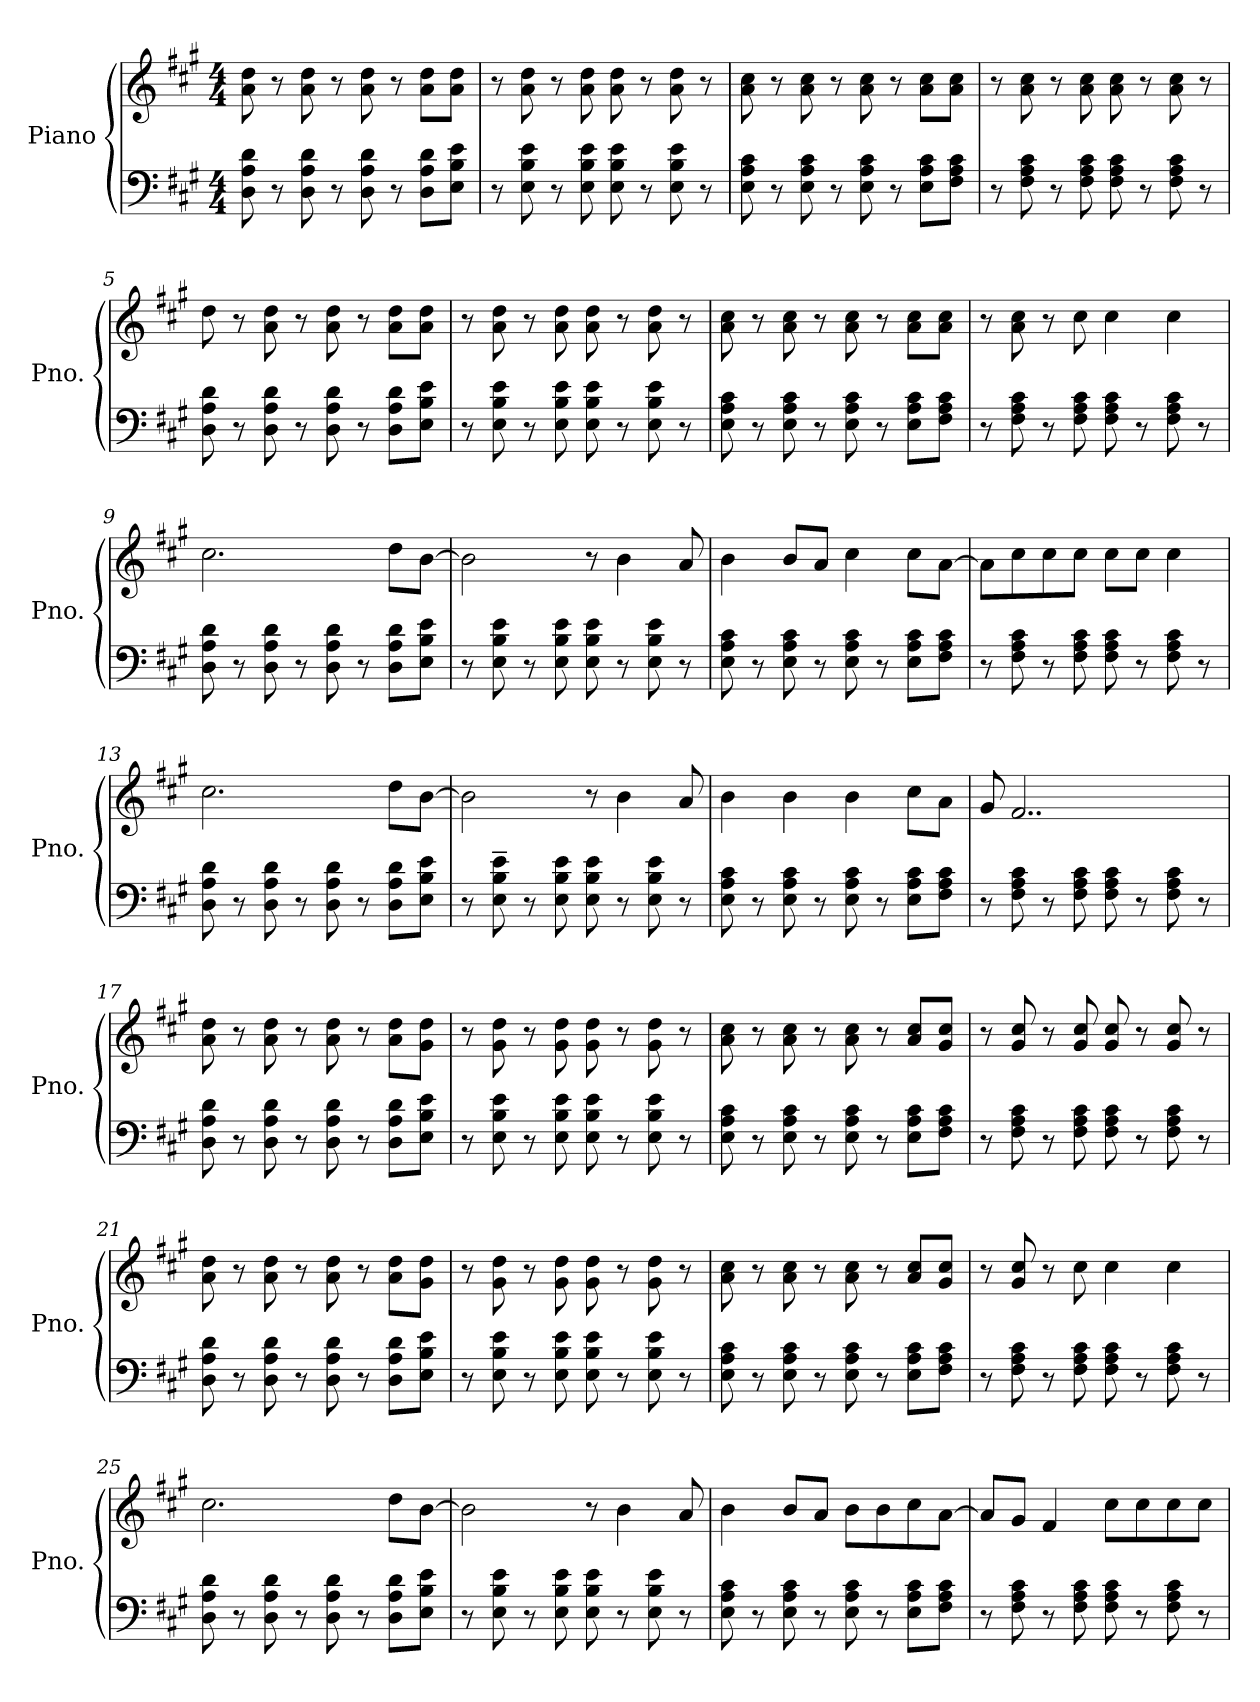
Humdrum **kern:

**kern	**kern
*part1	*part1
*staff2	*staff1
*I"Piano	*
*I'Pno.	*
*clefF4	*clefG2
*k[f#c#g#]	*k[f#c#g#]
*M4/4	*M4/4
=1	=1
8D\ 8A\ 8d\	8a\ 8dd\
8r	8r
8D\ 8A\ 8d\	8a\ 8dd\
8r	8r
8D\ 8A\ 8d\	8a\ 8dd\
8r	8r
8D\ 8A\ 8d\L	8a\ 8dd\L
8E\ 8B\ 8e\J	8a\ 8dd\J
=2	=2
8r	8r
8E\ 8B\ 8e\	8a\ 8dd\
8r	8r
8E\ 8B\ 8e\	8a\ 8dd\
8E\ 8B\ 8e\	8a\ 8dd\
8r	8r
8E\ 8B\ 8e\	8a\ 8dd\
8r	8r
=3	=3
8E\ 8A\ 8c#\	8a\ 8cc#\
8r	8r
8E\ 8A\ 8c#\	8a\ 8cc#\
8r	8r
8E\ 8A\ 8c#\	8a\ 8cc#\
8r	8r
8E\ 8A\ 8c#\L	8a\ 8cc#\L
8F#\ 8A\ 8c#\J	8a\ 8cc#\J
=4	=4
8r	8r
8F#\ 8A\ 8c#\	8a\ 8cc#\
8r	8r
8F#\ 8A\ 8c#\	8a\ 8cc#\
8F#\ 8A\ 8c#\	8a\ 8cc#\
8r	8r
8F#\ 8A\ 8c#\	8a\ 8cc#\
8r	8r
=5	=5
8D\ 8A\ 8d\	8dd\
8r	8r
8D\ 8A\ 8d\	8a\ 8dd\
8r	8r
8D\ 8A\ 8d\	8a\ 8dd\
8r	8r
8D\ 8A\ 8d\L	8a\ 8dd\L
8E\ 8B\ 8e\J	8a\ 8dd\J
=6	=6
8r	8r
8E\ 8B\ 8e\	8a\ 8dd\
8r	8r
8E\ 8B\ 8e\	8a\ 8dd\
8E\ 8B\ 8e\	8a\ 8dd\
8r	8r
8E\ 8B\ 8e\	8a\ 8dd\
8r	8r
!!LO:LB:g=z
=7	=7
8E\ 8A\ 8c#\	8a\ 8cc#\
8r	8r
8E\ 8A\ 8c#\	8a\ 8cc#\
8r	8r
8E\ 8A\ 8c#\	8a\ 8cc#\
8r	8r
8E\ 8A\ 8c#\L	8a\ 8cc#\L
8F#\ 8A\ 8c#\J	8a\ 8cc#\J
=8	=8
8r	8r
8F#\ 8A\ 8c#\	8a\ 8cc#\
8r	8r
8F#\ 8A\ 8c#\	8cc#\
8F#\ 8A\ 8c#\	4cc#\
8r	.
8F#\ 8A\ 8c#\	4cc#\
8r	.
=9	=9
8D\ 8A\ 8d\	2.cc#\
8r	.
8D\ 8A\ 8d\	.
8r	.
8D\ 8A\ 8d\	.
8r	.
8D\ 8A\ 8d\L	8dd\L
8E\ 8B\ 8e\J	[8b\J
=10	=10
8r	2b\]
8E\ 8B\ 8e\	.
8r	.
8E\ 8B\ 8e\	.
8E\ 8B\ 8e\	8r
8r	4b\
8E\ 8B\ 8e\	.
8r	8a/
=11	=11
8E\ 8A\ 8c#\	4b\
8r	.
8E\ 8A\ 8c#\	8b/L
8r	8a/J
8E\ 8A\ 8c#\	4cc#\
8r	.
8E\ 8A\ 8c#\L	8cc#\L
8F#\ 8A\ 8c#\J	[8a\J
=12	=12
8r	8a\L]
8F#\ 8A\ 8c#\	8cc#\
8r	8cc#\
8F#\ 8A\ 8c#\	8cc#\J
8F#\ 8A\ 8c#\	8cc#\L
8r	8cc#\J
8F#\ 8A\ 8c#\	4cc#\
8r	.
!!LO:LB:g=z
=13	=13
8D\ 8A\ 8d\	2.cc#\
8r	.
8D\ 8A\ 8d\	.
8r	.
8D\ 8A\ 8d\	.
8r	.
8D\ 8A\ 8d\L	8dd\L
8E\ 8B\ 8e\J	[8b\J
=14	=14
8r	2b\]
8E\~ 8B\~ 8e\~	.
8r	.
8E\ 8B\ 8e\	.
8E\ 8B\ 8e\	8r
8r	4b\
8E\ 8B\ 8e\	.
8r	8a/
=15	=15
8E\ 8A\ 8c#\	4b\
8r	.
8E\ 8A\ 8c#\	4b\
8r	.
8E\ 8A\ 8c#\	4b\
8r	.
8E\ 8A\ 8c#\L	8cc#\L
8F#\ 8A\ 8c#\J	8a\J
=16	=16
8r	8g#/
8F#\ 8A\ 8c#\	2..f#/
8r	.
8F#\ 8A\ 8c#\	.
8F#\ 8A\ 8c#\	.
8r	.
8F#\ 8A\ 8c#\	.
8r	.
=17	=17
8D\ 8A\ 8d\	8a\ 8dd\
8r	8r
8D\ 8A\ 8d\	8a\ 8dd\
8r	8r
8D\ 8A\ 8d\	8a\ 8dd\
8r	8r
8D\ 8A\ 8d\L	8a\ 8dd\L
8E\ 8B\ 8e\J	8g#\ 8dd\J
=18	=18
8r	8r
8E\ 8B\ 8e\	8g#\ 8dd\
8r	8r
8E\ 8B\ 8e\	8g#\ 8dd\
8E\ 8B\ 8e\	8g#\ 8dd\
8r	8r
8E\ 8B\ 8e\	8g#\ 8dd\
8r	8r
!!LO:LB:g=z
=19	=19
8E\ 8A\ 8c#\	8a\ 8cc#\
8r	8r
8E\ 8A\ 8c#\	8a\ 8cc#\
8r	8r
8E\ 8A\ 8c#\	8a\ 8cc#\
8r	8r
8E\ 8A\ 8c#\L	8a/ 8cc#/L
8F#\ 8A\ 8c#\J	8g#/ 8cc#/J
=20	=20
8r	8r
8F#\ 8A\ 8c#\	8g#/ 8cc#/
8r	8r
8F#\ 8A\ 8c#\	8g#/ 8cc#/
8F#\ 8A\ 8c#\	8g#/ 8cc#/
8r	8r
8F#\ 8A\ 8c#\	8g#/ 8cc#/
8r	8r
=21	=21
8D\ 8A\ 8d\	8a\ 8dd\
8r	8r
8D\ 8A\ 8d\	8a\ 8dd\
8r	8r
8D\ 8A\ 8d\	8a\ 8dd\
8r	8r
8D\ 8A\ 8d\L	8a\ 8dd\L
8E\ 8B\ 8e\J	8g#\ 8dd\J
=22	=22
8r	8r
8E\ 8B\ 8e\	8g#\ 8dd\
8r	8r
8E\ 8B\ 8e\	8g#\ 8dd\
8E\ 8B\ 8e\	8g#\ 8dd\
8r	8r
8E\ 8B\ 8e\	8g#\ 8dd\
8r	8r
=23	=23
8E\ 8A\ 8c#\	8a\ 8cc#\
8r	8r
8E\ 8A\ 8c#\	8a\ 8cc#\
8r	8r
8E\ 8A\ 8c#\	8a\ 8cc#\
8r	8r
8E\ 8A\ 8c#\L	8a/ 8cc#/L
8F#\ 8A\ 8c#\J	8g#/ 8cc#/J
=24	=24
8r	8r
8F#\ 8A\ 8c#\	8g#/ 8cc#/
8r	8r
8F#\ 8A\ 8c#\	8cc#\
8F#\ 8A\ 8c#\	4cc#\
8r	.
8F#\ 8A\ 8c#\	4cc#\
8r	.
!!LO:LB:g=z
=25	=25
8D\ 8A\ 8d\	2.cc#\
8r	.
8D\ 8A\ 8d\	.
8r	.
8D\ 8A\ 8d\	.
8r	.
8D\ 8A\ 8d\L	8dd\L
8E\ 8B\ 8e\J	[8b\J
=26	=26
8r	2b\]
8E\ 8B\ 8e\	.
8r	.
8E\ 8B\ 8e\	.
8E\ 8B\ 8e\	8r
8r	4b\
8E\ 8B\ 8e\	.
8r	8a/
=27	=27
8E\ 8A\ 8c#\	4b\
8r	.
8E\ 8A\ 8c#\	8b/L
8r	8a/J
8E\ 8A\ 8c#\	8b\L
8r	8b\
8E\ 8A\ 8c#\L	8cc#\
8F#\ 8A\ 8c#\J	[8a\J
=28	=28
8r	8a/L]
8F#\ 8A\ 8c#\	8g#/J
8r	4f#/
8F#\ 8A\ 8c#\	.
8F#\ 8A\ 8c#\	8cc#\L
8r	8cc#\
8F#\ 8A\ 8c#\	8cc#\
8r	8cc#\J
=	=
*-	*-
